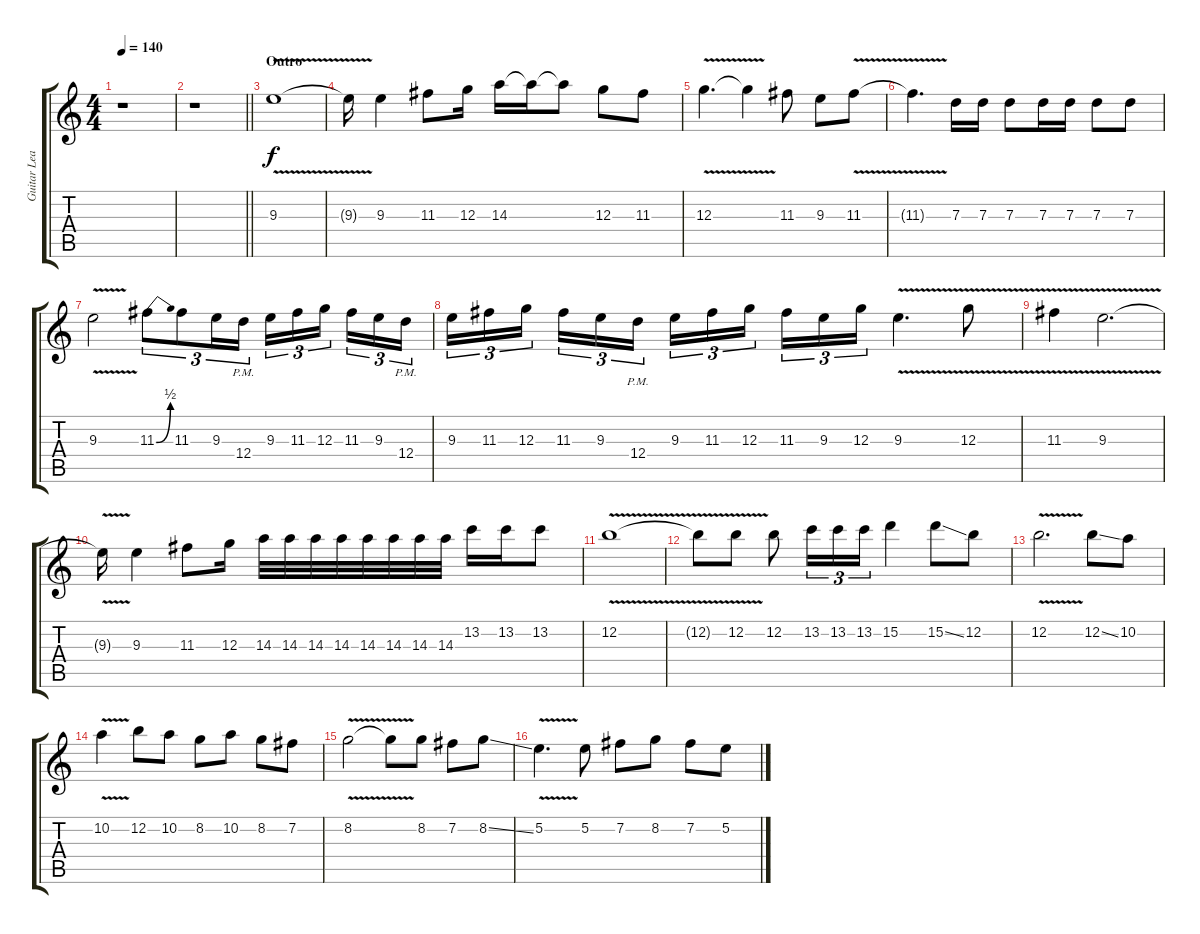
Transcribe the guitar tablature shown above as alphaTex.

\track ("Guitar Lead" "Guitar Lea") {instrument distortionguitar}
\staff {score tabs}
\tuning (E4 B3 G3 D3 A2 E2) {hide}
\ts (4 4)
\tempo 140
\clef g2
\ks c
r.1{dy f} |
\barLineRight lightlight
r.1 |
\section ("" "Outro")
9.3{v}.1{instrument distortionguitar} |
9.3{t}.16 9.3.4 11.3.8 12.3.16 14.3.16 14.3{t}.16 14.3{t}.8 12.3.8 11.3.8 |
12.3{v}.4{d} 12.3{t}.4 11.3.8 9.3.8 11.3{v}.8 |
11.3{t}.4{d} 7.3.16 7.3.16 7.3.8 7.3.16 7.3.16 7.3.8 7.3.8 |
9.3{v}.2 11.3{be (bend 0 0 60 2)}.8{tu (3 2)} 11.3.8{tu (3 2)} 9.3.16{tu (3 2)} 12.4{pm}.16{tu (3 2)} 9.3.16{tu (3 2)} 11.3.16{tu (3 2)} 12.3.16{tu (3 2) beam splitsecondary} 11.3.16{tu (3 2)} 9.3.16{tu (3 2)} 12.4{pm}.16{tu (3 2)} |
9.3.16{tu (3 2)} 11.3.16{tu (3 2)} 12.3.16{tu (3 2) beam splitsecondary} 11.3.16{tu (3 2)} 9.3.16{tu (3 2)} 12.4{pm}.16{tu (3 2)} 9.3.16{tu (3 2)} 11.3.16{tu (3 2)} 12.3.16{tu (3 2) beam splitsecondary} 11.3.16{tu (3 2)} 9.3.16{tu (3 2)} 12.3.16{tu (3 2)} 9.3{v}.4{d} 12.3{v}.8 |
11.3{v}.4 9.3{v}.2{d} |
9.3{t}.16 9.3.4 11.3.8 12.3.16 14.3.32 14.3.32 14.3.32 14.3.32 14.3.32 14.3.32 14.3.32 14.3.32 13.2.16 13.2.16 13.2.8 |
12.2{v}.1 |
12.2{t}.8 12.2{v}.8 12.2.8 13.2.16{tu (3 2)} 13.2.16{tu (3 2)} 13.2.16{tu (3 2)} 15.2.4 15.2{ss}.8 12.2.8 |
12.2{v}.2{d} 12.2{ss}.8 10.2.8 |
10.2{v}.4 12.2.8 10.2.8 8.2.8 10.2.8 8.2.8 7.2.8 |
8.2{v}.2 8.2{t}.8 8.2.8 7.2.8 8.2{ss}.8 |
5.2{v}.4{d} 5.2.8 7.2.8 8.2.8 7.2.8 5.2.8
